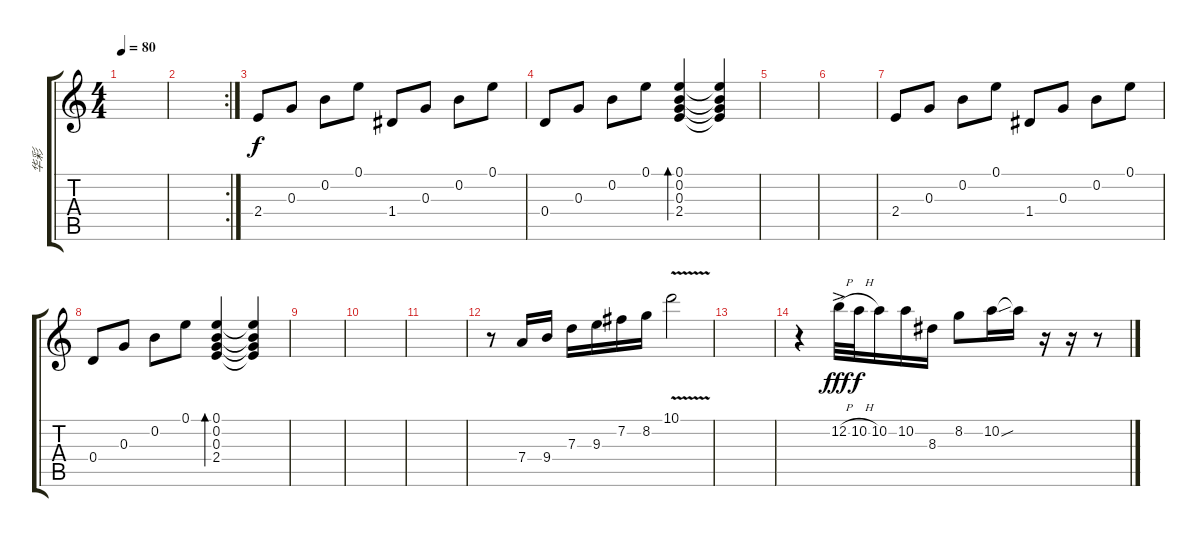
\track ("华彩" "华彩") {instrument electricguitarjazz}
\staff {score tabs}
\tuning (E4 B3 G3 D3 A2 D2) {hide}
\ts (4 4)
\tempo 80
\clef g2
\ks c
|
\rc 2
|
2.4.8 0.3.8 0.2.8 0.1.8 1.4.8 0.3.8 0.2.8 0.1.8 |
0.4.8 0.3.8 0.2.8 0.1.8 (0.1 0.2 0.3 2.4).4{bd 120} (0.1{t} 0.2{t} 0.3{t} 2.4{t}).4 |
|
|
2.4.8 0.3.8 0.2.8 0.1.8 1.4.8 0.3.8 0.2.8 0.1.8 |
0.4.8 0.3.8 0.2.8 0.1.8 (0.1 0.2 0.3 2.4).4{bd 120} (0.1{t} 0.2{t} 0.3{t} 2.4{t}).4 |
|
|
|
r.8 7.4.16 9.4.16 7.3.16 9.3.16 7.2.16 8.2.16 10.1{v}.2 |
|
r.4 12.2{h ac}.32{dy fff} 10.2{h}.32{dy f} 10.2.16 10.2.16 8.3.16 8.2.8 10.2{sou}.16 10.2{t}.16 r.16 r.16 r.8
